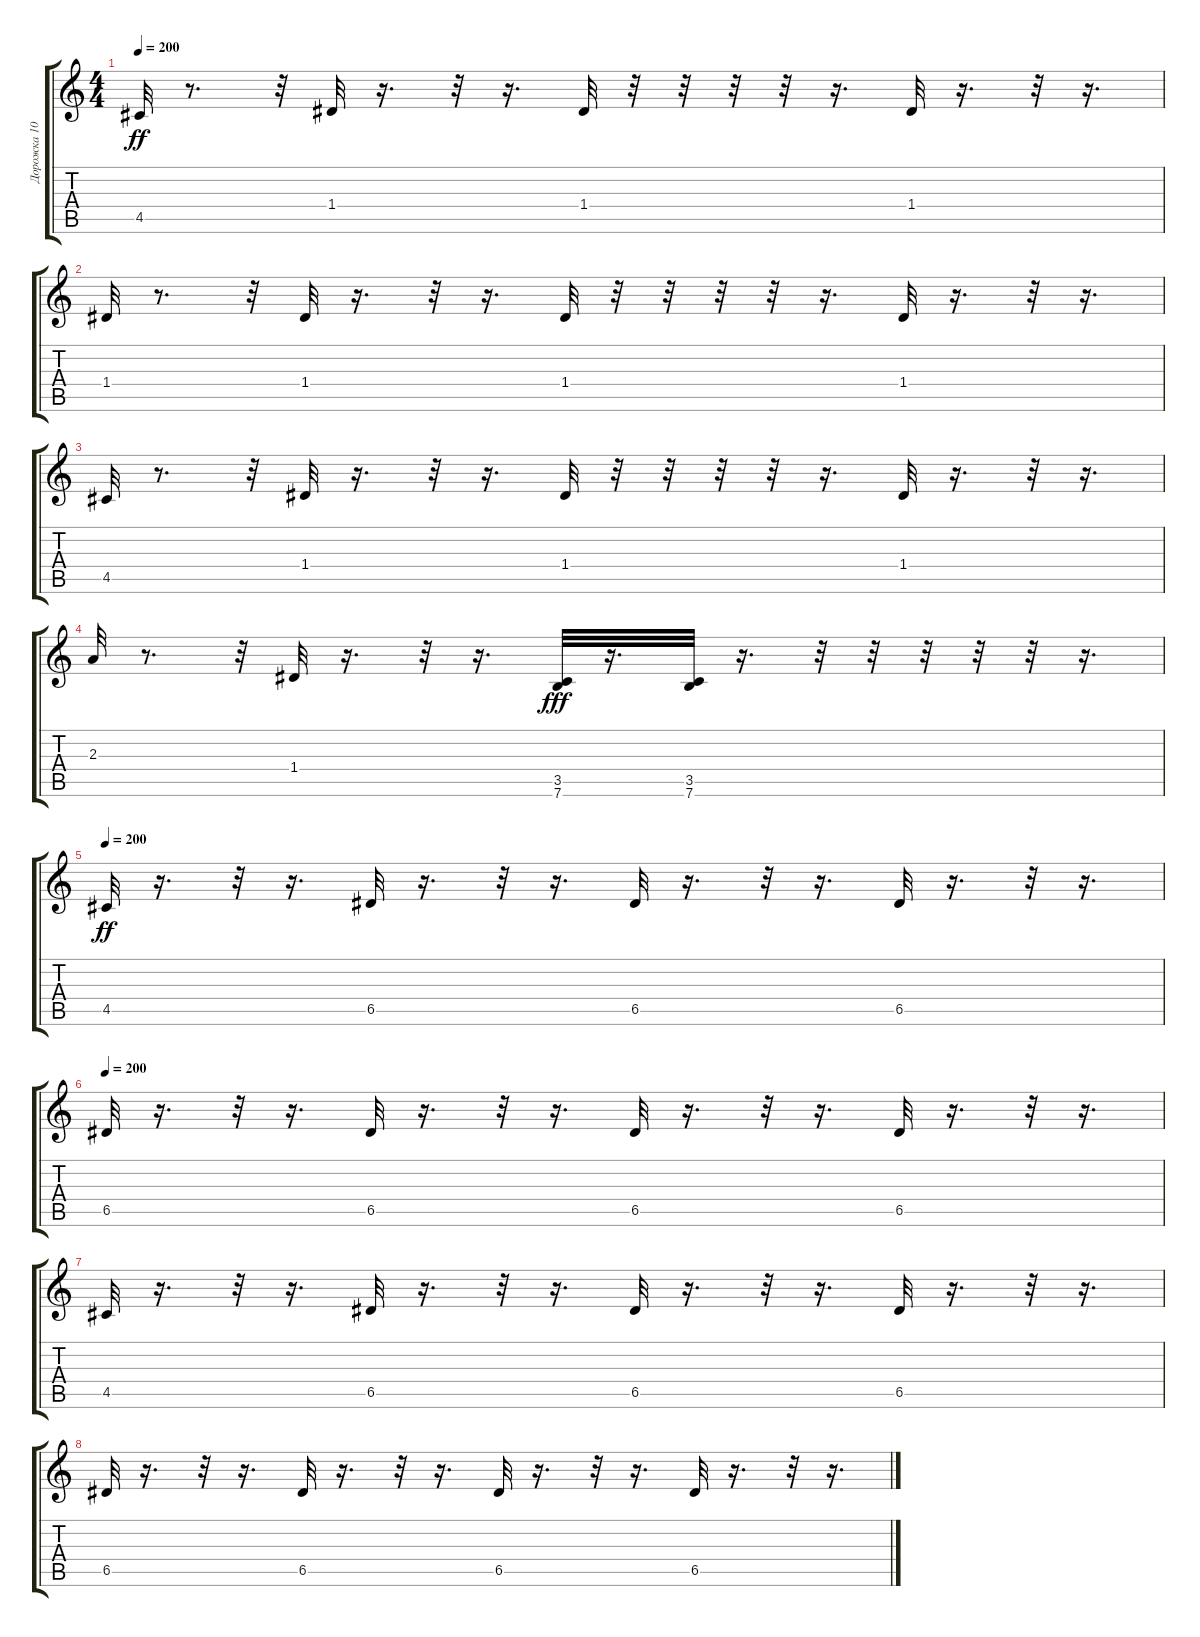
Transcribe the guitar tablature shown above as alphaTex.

\track ("Дорожка 10" "Дорожка 10") {instrument acousticguitarnylon}
\staff {score tabs}
\tuning (E4 B3 G3 D3 A2 E2) {hide}
\ts (4 4)
\tempo 200
\clef g2
\ks c
4.5.32{dy ff} r.8{d} r.32 1.4.32 r.16{d} r.32 r.16{d} 1.4.32 r.32 r.32 r.32 r.32 r.16{d} 1.4.32 r.16{d} r.32 r.16{d} |
1.4.32 r.8{d} r.32 1.4.32 r.16{d} r.32 r.16{d} 1.4.32 r.32 r.32 r.32 r.32 r.16{d} 1.4.32 r.16{d} r.32 r.16{d} |
4.5.32 r.8{d} r.32 1.4.32 r.16{d} r.32 r.16{d} 1.4.32 r.32 r.32 r.32 r.32 r.16{d} 1.4.32 r.16{d} r.32 r.16{d} |
2.3.32 r.8{d} r.32 1.4.32 r.16{d} r.32 r.16{d} (3.5 7.6).32{dy fff} r.16{d} (3.5 7.6).32 r.16{d} r.32 r.32 r.32 r.32 r.32 r.16{d} |
\tempo 200
4.5.32{dy ff} r.16{d} r.32 r.16{d} 6.5.32 r.16{d} r.32 r.16{d} 6.5.32 r.16{d} r.32 r.16{d} 6.5.32 r.16{d} r.32 r.16{d} |
\tempo 200
6.5.32 r.16{d} r.32 r.16{d} 6.5.32 r.16{d} r.32 r.16{d} 6.5.32 r.16{d} r.32 r.16{d} 6.5.32 r.16{d} r.32 r.16{d} |
4.5.32 r.16{d} r.32 r.16{d} 6.5.32 r.16{d} r.32 r.16{d} 6.5.32 r.16{d} r.32 r.16{d} 6.5.32 r.16{d} r.32 r.16{d} |
6.5.32 r.16{d} r.32 r.16{d} 6.5.32 r.16{d} r.32 r.16{d} 6.5.32 r.16{d} r.32 r.16{d} 6.5.32 r.16{d} r.32 r.16{d}
